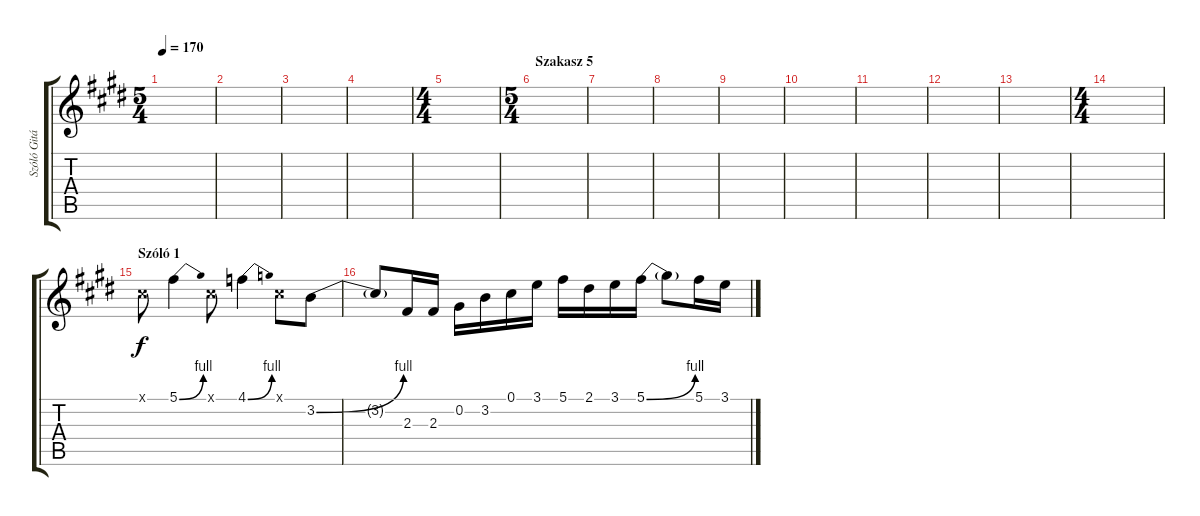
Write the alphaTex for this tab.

\track ("Szóló Gitár" "Szóló Gitá") {instrument overdrivenguitar}
\staff {score tabs}
\tuning (Db4 Ab3 E3 B2 Gb2 Db2) {hide}
\ts (5 4)
\tempo 170
\clef g2
\ks c#minor
|
|
|
|
\ts (4 4)
|
\ts (5 4)
\section ("" "Szakasz 5")
|
|
|
|
|
|
|
|
\ts (4 4)
|
\section ("" "Szóló 1")
0.1{x}.8 5.1{be (bend 0 0 60 4)}.4 0.1{x}.8 4.1{be (bend 0 0 60 4)}.4 0.1{x}.8 3.2{be (bend 0 0 60 4)}.8 |
3.2{t}.8 2.3.16 2.3.16 0.2.16 3.2.16 0.1.16 3.1.16 5.1.16 2.1.16 3.1.16 5.1{be (bend 0 0 60 4)}.16 5.1{t}.8 5.1.16 3.1.16
